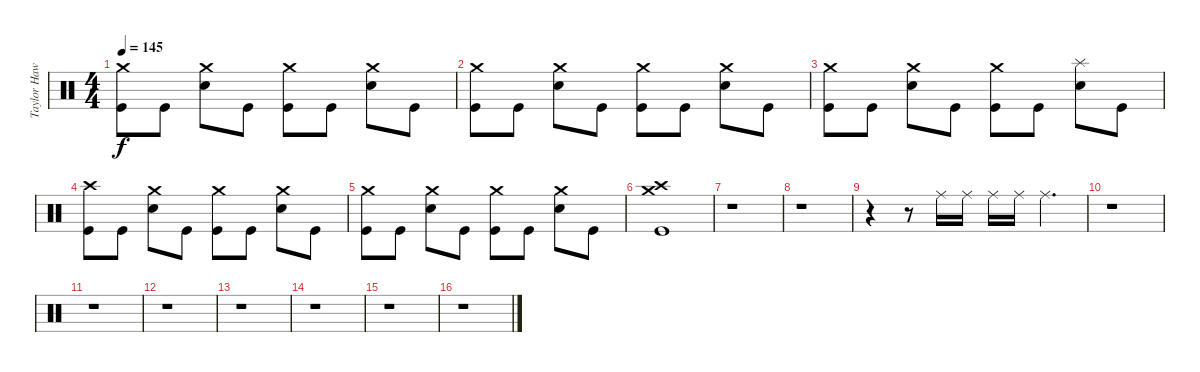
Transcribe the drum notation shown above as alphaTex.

\track ("Taylor Hawkins" "Taylor Haw") {instrument percussion}
\staff {score}
\articulation defaults
\ts (4 4)
\tempo 145
\clef neutral
\ks c
("Crash medium (hit)" "Kick (hit)").8{dy f} "Kick (hit)".8 ("Crash medium (hit)" "Electric Snare (hit)").8 "Kick (hit)".8 ("Crash medium (hit)" "Kick (hit)").8 "Kick (hit)".8 ("Crash medium (hit)" "Electric Snare (hit)").8 "Kick (hit)".8 |
("Crash medium (hit)" "Kick (hit)").8 "Kick (hit)".8 ("Crash medium (hit)" "Electric Snare (hit)").8 "Kick (hit)".8 ("Crash medium (hit)" "Kick (hit)").8 "Kick (hit)".8 ("Crash medium (hit)" "Electric Snare (hit)").8 "Kick (hit)".8 |
("Crash medium (hit)" "Kick (hit)").8 "Kick (hit)".8 ("Crash medium (hit)" "Electric Snare (hit)").8 "Kick (hit)".8 ("Crash medium (hit)" "Kick (hit)").8 "Kick (hit)".8 ("Splash (hit)" "Electric Snare (hit)").8 "Kick (hit)".8 |
("Crash high (hit)" "Kick (hit)").8 "Kick (hit)".8 ("Crash medium (hit)" "Electric Snare (hit)").8 "Kick (hit)".8 ("Crash medium (hit)" "Kick (hit)").8 "Kick (hit)".8 ("Crash medium (hit)" "Electric Snare (hit)").8 "Kick (hit)".8 |
("Crash medium (hit)" "Kick (hit)").8 "Kick (hit)".8 ("Crash medium (hit)" "Electric Snare (hit)").8 "Kick (hit)".8 ("Crash medium (hit)" "Kick (hit)").8 "Kick (hit)".8 ("Crash medium (hit)" "Electric Snare (hit)").8 "Kick (hit)".8 |
("Crash medium (hit)" "Crash high (hit)" "Kick (hit)").1{volume 11} |
r.1 |
r.1 |
r.4 r.8 "Ride (middle)".16 "Ride (middle)".16 "Ride (middle)".16 "Ride (middle)".16 "Ride (middle)".4{d} |
r.1 |
r.1 |
r.1 |
r.1 |
r.1 |
r.1 |
r.1
